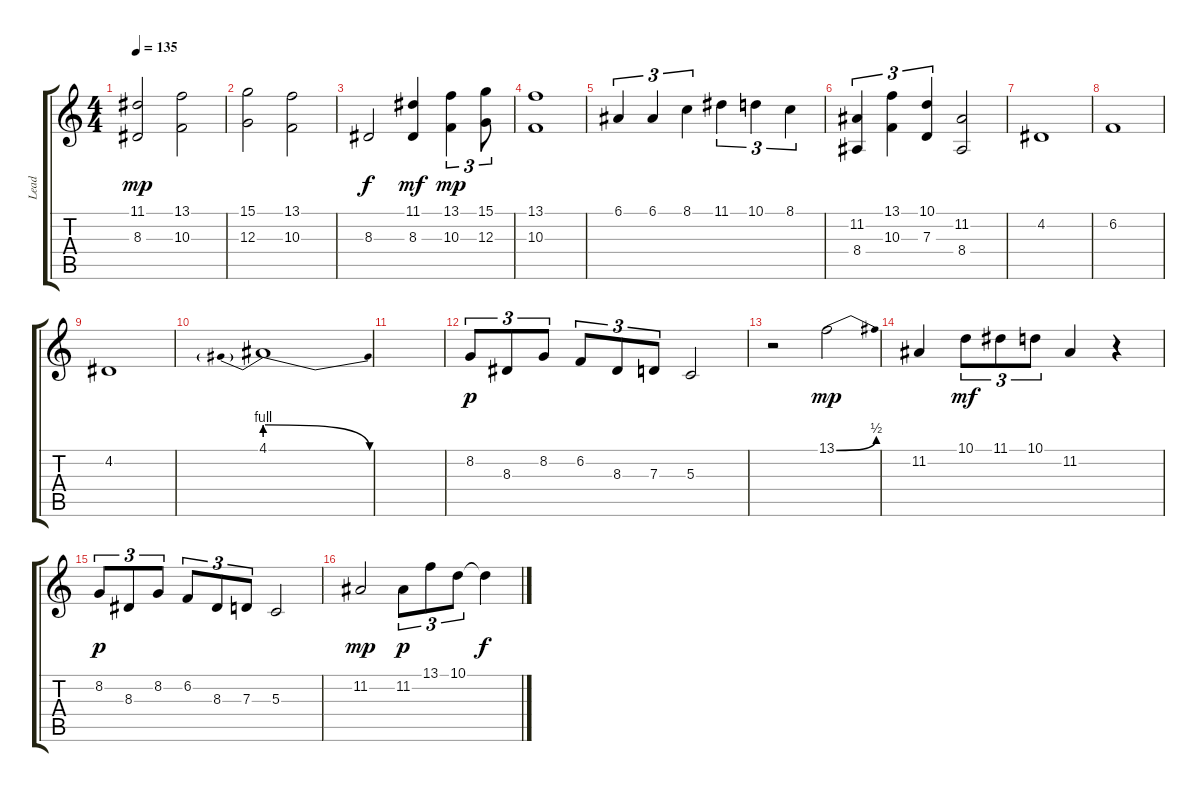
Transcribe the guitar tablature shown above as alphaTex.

\track ("Lead" "Lead") {instrument violin}
\staff {score tabs}
\tuning (E4 B3 G3 D3 A2 E2) {hide}
\ts (4 4)
\tempo 135
\clef g2
\ks c
(11.1 8.3).2{dy mp} (13.1 10.3).2 |
(15.1 12.3).2 (13.1 10.3).2 |
8.3.2{dy f} (11.1 8.3).4{dy mf} (13.1 10.3).4{tu (3 2) dy mp} (15.1 12.3).8{tu (3 2)} |
(13.1 10.3).1 |
6.1.4{tu (3 2)} 6.1.4{tu (3 2)} 8.1.4{tu (3 2)} 11.1.4{tu (3 2)} 10.1.4{tu (3 2)} 8.1.4{tu (3 2)} |
(11.2 8.4).4{tu (3 2)} (13.1 10.3).4{tu (3 2)} (10.1 7.3).4{tu (3 2)} (11.2 8.4).2 |
4.2.1 |
6.2.1 |
4.2.1 |
4.1{be (prebendrelease 0 4 60 0)}.1 |
|
8.2.8{tu (3 2) dy p} 8.3.8{tu (3 2)} 8.2.8{tu (3 2)} 6.2.8{tu (3 2)} 8.3.8{tu (3 2)} 7.3.8{tu (3 2)} 5.3.2 |
r.2 13.1{be (bend 0 0 60 2)}.2{dy mp} |
11.2.4 10.1.8{tu (3 2) dy mf} 11.1.8{tu (3 2)} 10.1.8{tu (3 2)} 11.2.4 r.4 |
8.2.8{tu (3 2) dy p} 8.3.8{tu (3 2)} 8.2.8{tu (3 2)} 6.2.8{tu (3 2)} 8.3.8{tu (3 2)} 7.3.8{tu (3 2)} 5.3.2 |
11.2.2{dy mp} 11.2.8{tu (3 2) dy p} 13.1.8{tu (3 2)} 10.1.8{tu (3 2)} 10.1{t}.4{dy f}
